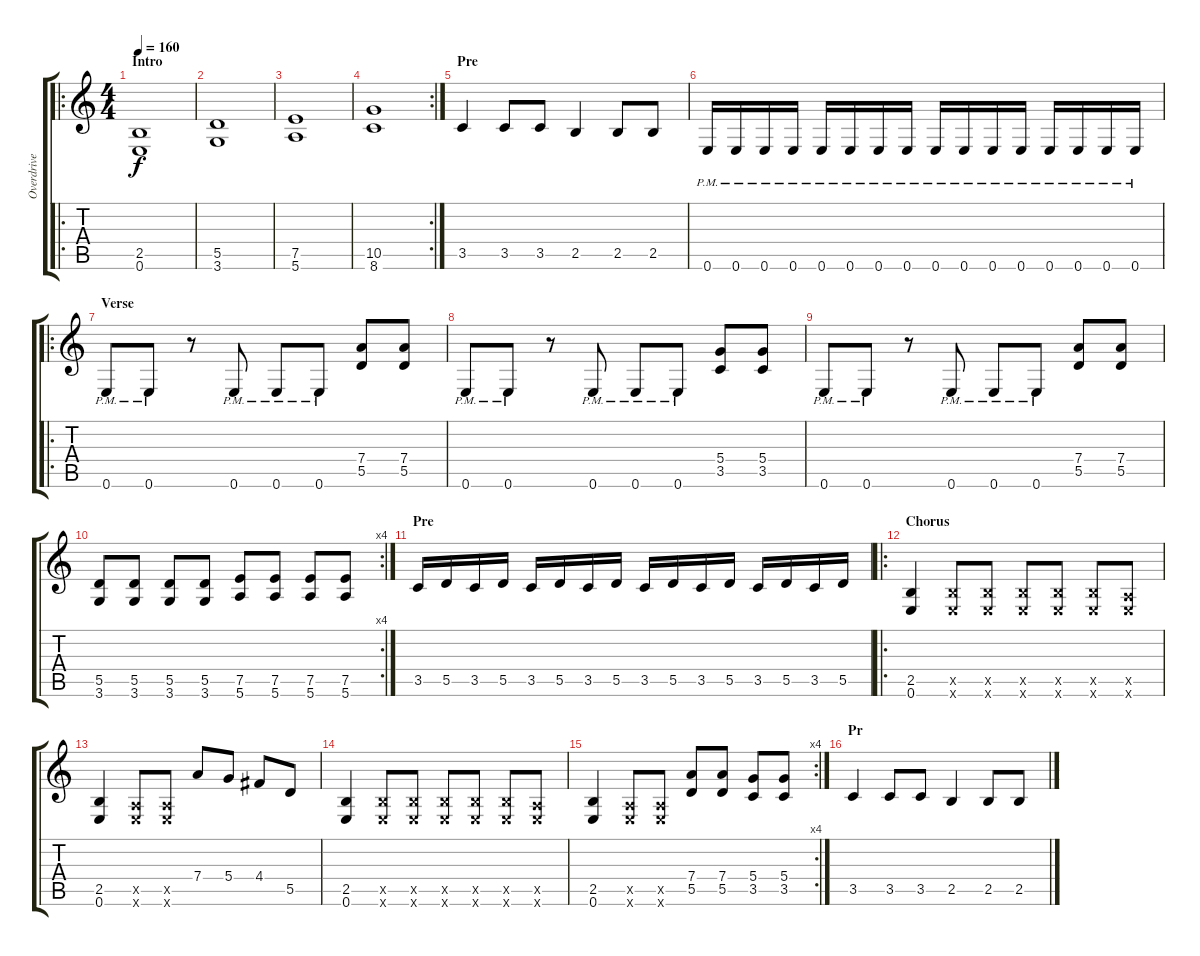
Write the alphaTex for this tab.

\track ("Overdrive Guitar / Waldi" "Overdrive ") {instrument overdrivenguitar}
\staff {score tabs}
\tuning (E4 B3 G3 D3 A2 E2) {hide}
\ro
\ts (4 4)
\section ("" "Intro")
\tempo 160
\clef g2
\ks c
(2.5 0.6).1{dy f instrument overdrivenguitar} |
(5.5 3.6).1 |
(7.5 5.6).1 |
\rc 2
(10.5 8.6).1 |
\section ("" "Pre")
3.5.4 3.5.8 3.5.8 2.5.4 2.5.8 2.5.8 |
0.6{pm}.16 0.6{pm}.16 0.6{pm}.16 0.6{pm}.16 0.6{pm}.16 0.6{pm}.16 0.6{pm}.16 0.6{pm}.16 0.6{pm}.16 0.6{pm}.16 0.6{pm}.16 0.6{pm}.16 0.6{pm}.16 0.6{pm}.16 0.6{pm}.16 0.6{pm}.16 |
\ro
\section ("" "Verse")
0.6{pm}.8 0.6{pm}.8 r.8 0.6{pm}.8 0.6{pm}.8 0.6{pm}.8 (7.4 5.5).8 (7.4 5.5).8 |
0.6{pm}.8 0.6{pm}.8 r.8 0.6{pm}.8 0.6{pm}.8 0.6{pm}.8 (5.4 3.5).8 (5.4 3.5).8 |
0.6{pm}.8 0.6{pm}.8 r.8 0.6{pm}.8 0.6{pm}.8 0.6{pm}.8 (7.4 5.5).8 (7.4 5.5).8 |
\rc 4
(5.5 3.6).8 (5.5 3.6).8 (5.5 3.6).8 (5.5 3.6).8 (7.5 5.6).8 (7.5 5.6).8 (7.5 5.6).8 (7.5 5.6).8 |
\section ("" "Pre")
3.5.16 5.5.16 3.5.16 5.5.16 3.5.16 5.5.16 3.5.16 5.5.16 3.5.16 5.5.16 3.5.16 5.5.16 3.5.16 5.5.16 3.5.16 5.5.16 |
\ro
\section ("" "Chorus")
(2.5 0.6).4 (2.5{x} 0.6{x}).8 (2.5{x} 0.6{x}).8 (2.5{x} 0.6{x}).8 (2.5{x} 0.6{x}).8 (2.5{x} 0.6{x}).8 (0.5{x} 0.6{x}).8 |
(2.5 0.6).4 (0.5{x} 0.6{x}).8 (0.5{x} 0.6{x}).8 7.4.8 5.4.8 4.4.8 5.5.8 |
(2.5 0.6).4 (2.5{x} 0.6{x}).8 (2.5{x} 0.6{x}).8 (2.5{x} 0.6{x}).8 (2.5{x} 0.6{x}).8 (2.5{x} 0.6{x}).8 (0.5{x} 0.6{x}).8 |
\rc 4
(2.5 0.6).4 (0.5{x} 0.6{x}).8 (0.5{x} 0.6{x}).8 (7.4 5.5).8 (7.4 5.5).8 (5.4 3.5).8 (5.4 3.5).8 |
\section ("" "Pr")
3.5.4 3.5.8 3.5.8 2.5.4 2.5.8 2.5.8
